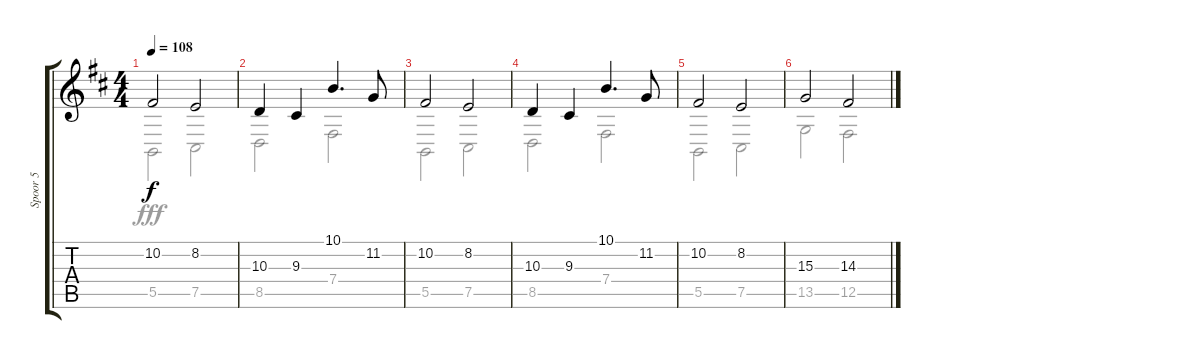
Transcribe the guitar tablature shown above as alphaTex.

\track ("Spoor 5" "Spoor 5") {instrument stringensemble1}
\staff {score tabs}
\tuning (Db4 Ab3 E3 B2 Gb2 B1) {hide}
\voice
\ts (4 4)
\tempo 108
\clef g2
\ks d
10.2.2{dy f} 8.2.2 |
10.3.4 9.3.4 10.1.4{d} 11.2.8 |
10.2.2 8.2.2 |
10.3.4 9.3.4 10.1.4{d} 11.2.8 |
10.2.2 8.2.2 |
15.3.2 14.3.2
\voice
\clef g2
\ottava regular
\simile none
\ks d
5.5.2{dy fff} 7.5.2 |
8.5.2 7.4.2 |
5.5.2 7.5.2 |
8.5.2 7.4.2 |
5.5.2 7.5.2 |
13.5.2 12.5.2
